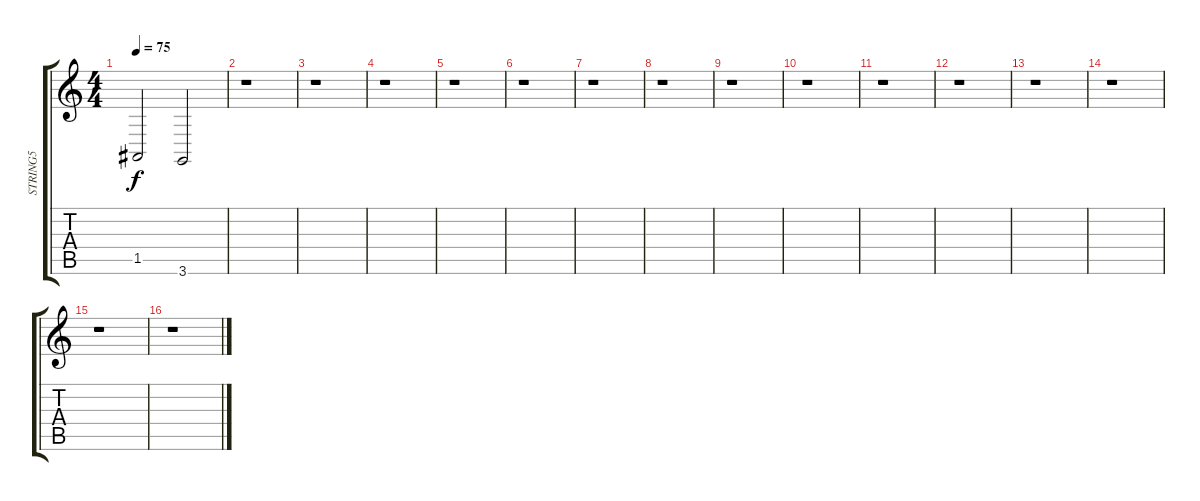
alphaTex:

\track ("STRING5" "STRING5") {instrument stringensemble1}
\staff {score tabs}
\tuning (E4 B3 G3 D3 A2 E2) {hide}
\ts (4 4)
\tempo 75
\clef g2
\ks c
1.5.2{dy f} 3.6.2 |
r.1 |
r.1 |
r.1 |
r.1 |
r.1 |
r.1 |
r.1 |
r.1 |
r.1 |
r.1 |
r.1 |
r.1 |
r.1 |
r.1 |
r.1
